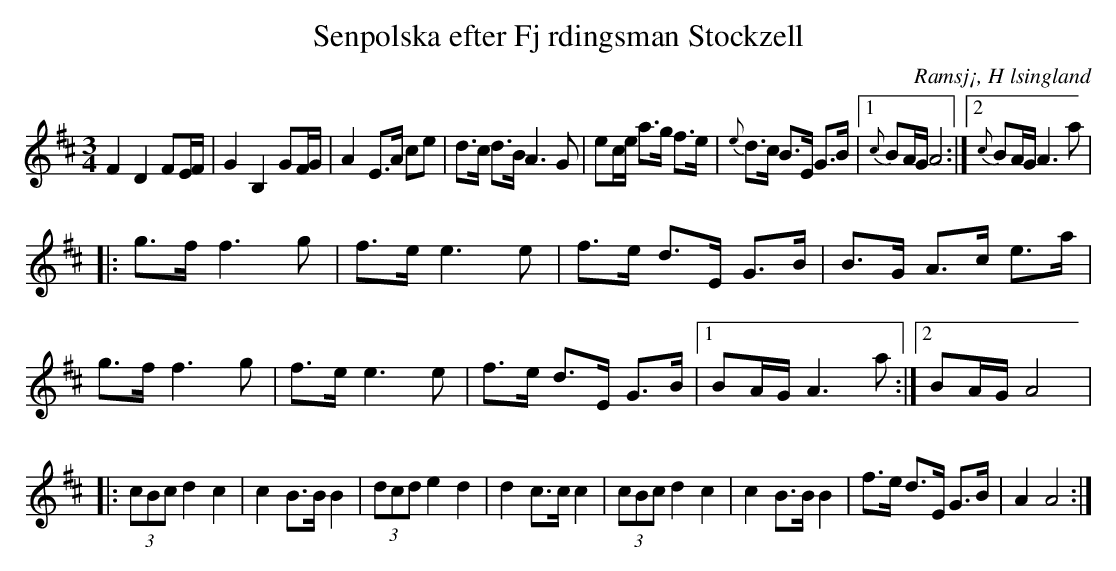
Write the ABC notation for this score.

X:1
T: Senpolska efter Fj rdingsman Stockzell
O: Ramsj¡, H lsingland
M:3/4
L:1/8
K:D
F2 D2 FE/F/|G2 B,2 GF/G/| A2 E>A ce|d>c d>B A2>G2|ec/e/ a>g f>e| {e}d>c B>E G>B |1 {c}BA/G/ A4:|2{c}BA/G/ A2>a2|
|:g>f f2>g2|f>e e2>e2|f>e d>E G>B|B>G A>c e>a|g>f f2>g2|f>e e2>e2|f>e d>E G>B|1 BA/G/ A2>a2:|2 BA/G/ A4|
|:(3cBc d2 c2|c2 B>B B2|(3dcd e2 d2|d2 c>c c2|(3cBc d2 c2|c2 B>B B2|f>e d>E G>B|A2 A4:|
